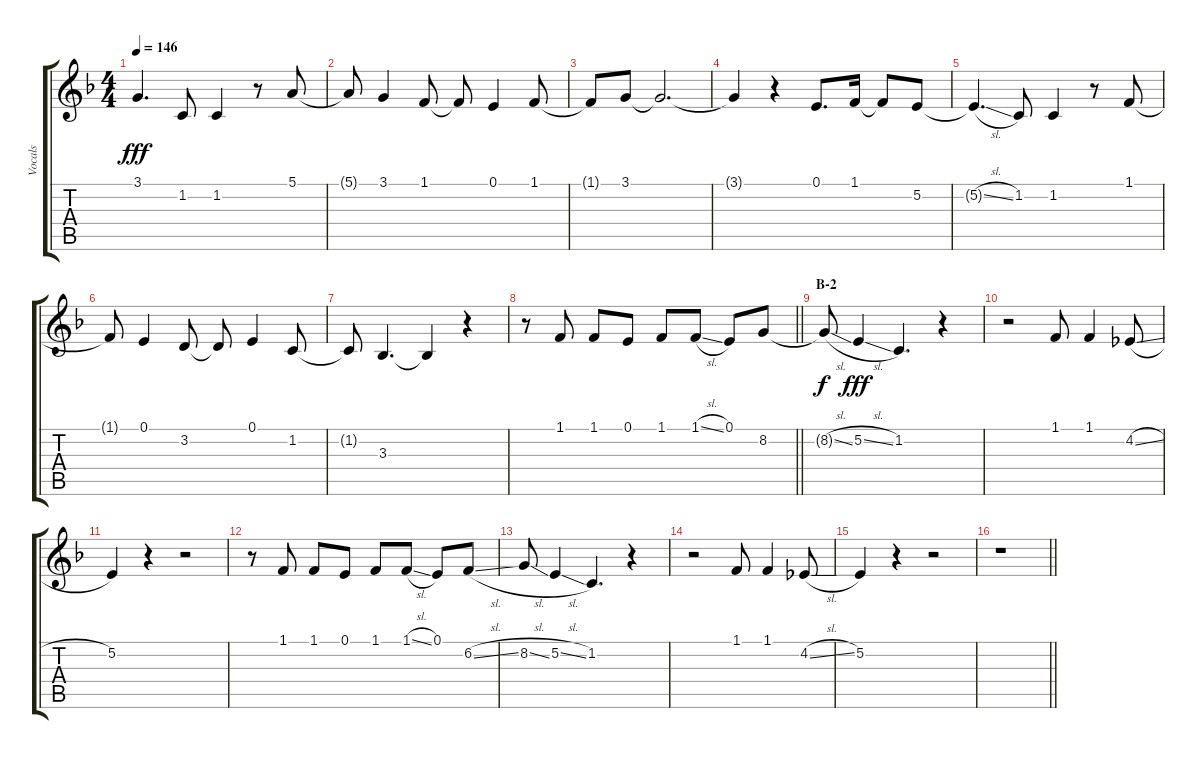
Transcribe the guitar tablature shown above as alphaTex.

\track ("Vocals" "Vocals") {instrument voiceoohs}
\staff {score tabs}
\tuning (E4 B3 G3 D3 A2 E2) {hide}
\ts (4 4)
\tempo 146
\clef g2
\ks f
3.1{t}.4{d dy fff} 1.2.8 1.2.4 r.8 5.1.8 |
5.1{t}.8 3.1.4 1.1.8 1.1{t}.8 0.1.4 1.1.8 |
1.1{t}.8 3.1.8 3.1{t}.2{d} |
3.1{t}.4 r.4 0.1.8{d} 1.1.16 1.1{t}.8 5.2.8 |
5.2{sl t}.4{d} 1.2.8 1.2.4 r.8 1.1.8 |
1.1{t}.8 0.1.4 3.2.8 3.2{t}.8 0.1.4 1.2.8 |
1.2{t}.8 3.3.4{d} 3.3{t}.4 r.4 |
\barLineRight lightlight
r.8 1.1.8 1.1.8 0.1.8 1.1.8 1.1{sl}.8 0.1.8 8.2.8 |
\section ("" "B-2")
8.2{sl t}.8{dy f} 5.2{sl}.4{dy fff} 1.2.4{d} r.4 |
r.2 1.1.8 1.1.4 4.2{sl}.8 |
5.2.4 r.4 r.2 |
r.8 1.1.8 1.1.8 0.1.8 1.1.8 1.1{sl}.8 0.1.8 6.2{sl}.8 |
8.2{sl}.8 5.2{sl}.4 1.2.4{d} r.4 |
r.2 1.1.8 1.1.4 4.2{sl}.8 |
5.2.4 r.4 r.2 |
\barLineRight lightlight
r.1
